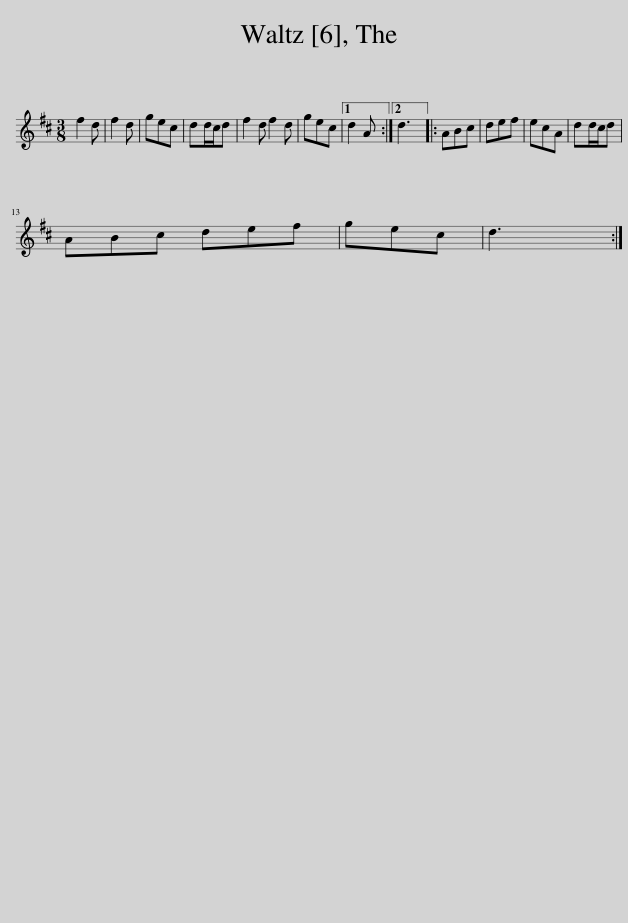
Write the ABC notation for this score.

X:1
L:1/8
M:3/8
I:linebreak $
K:D
V:1 treble
V:1
 f2 d | f2 d | gec | dd/c/d | f2 d f2 d | %5
 gec |1 d2 A :|2 d3 |: ABc | def | %10
 ecA | dd/c/d |$ ABc def | gec | d3 :| %15
